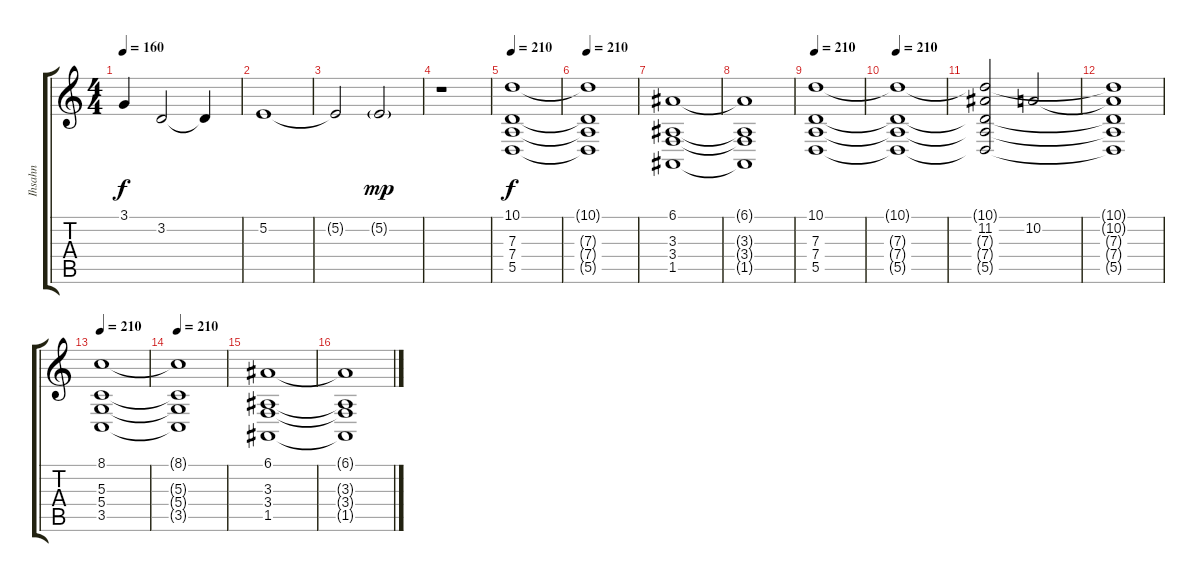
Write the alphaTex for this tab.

\track ("Ihsahn" "Ihsahn") {instrument stringensemble1}
\staff {score tabs}
\tuning (E4 B3 G3 D3 A2 E2) {hide}
\ts (4 4)
\tempo 160
\clef g2
\ks c
3.1{t}.4{dy f} 3.2.2 3.2{t}.4 |
5.2.1 |
5.2{t}.2 5.2{g}.2{dy mp} |
r.1 |
\tempo 210
(10.1 7.3 7.4 5.5).1{dy f} |
\tempo 210
(10.1{t} 7.3{t} 7.4{t} 5.5{t}).1 |
(6.1 3.3 3.4 1.5).1 |
(6.1{t} 3.3{t} 3.4{t} 1.5{t}).1 |
\tempo 210
(10.1 7.3 7.4 5.5).1 |
\tempo 210
(10.1{t} 7.3{t} 7.4{t} 5.5{t}).1 |
(10.1{t} 11.2 7.3{t} 7.4{t} 5.5{t}).2 10.2.2 |
(10.1{t} 10.2{t} 7.3{t} 7.4{t} 5.5{t}).1 |
\tempo 210
(8.1 5.3 5.4 3.5).1 |
\tempo 210
(8.1{t} 5.3{t} 5.4{t} 3.5{t}).1 |
(6.1 3.3 3.4 1.5).1 |
(6.1{t} 3.3{t} 3.4{t} 1.5{t}).1
